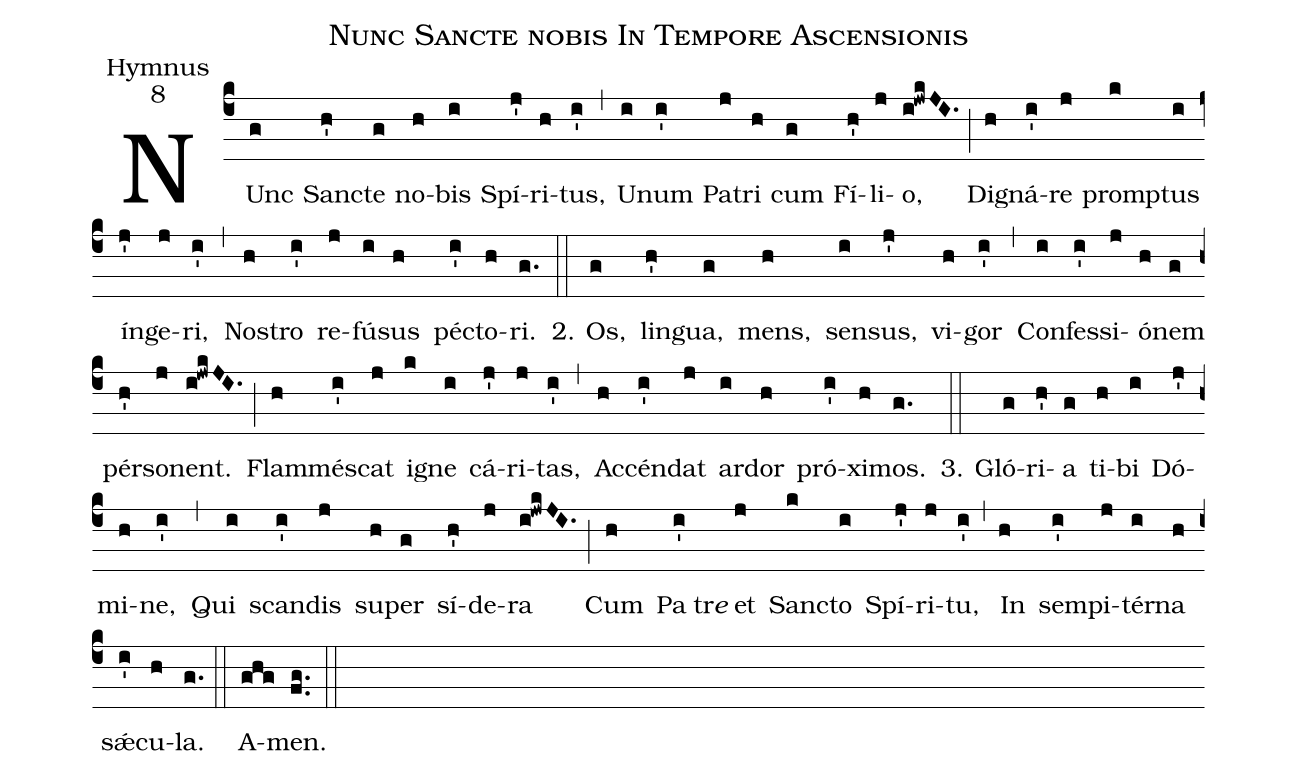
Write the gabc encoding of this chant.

name:Nunc Sancte nobis In Tempore Ascensionis;
office-part:Hymnus;
mode:8;
%%
(c4)NUnc(g) Sanc(h')te(g) no(h)bis(i) Spí(j')ri(h)tus,(i') (,)
U(i)num(i') Pa(j)tri(h) cum(g) Fí(h')li(j)o,(i!jwk/JI.) (;)
Di(h)gná(i')re(j) promp(k)tus(i) ín(j')ge(j)ri,(i') (,)
Nos(h)tro(i') re(j)fú(i)sus(h) péc(i')to(h)ri.(g.) (::)

2. Os,(g) lin(h')gua,(g) mens,(h) sen(i)sus,(j') vi(h)gor(i') (,)
Con(i)fes(i')si(j)ó(h)nem(g) pér(h')so(j)nent.(i!jwk/JI.) (;)
Flam(h)més(i')cat(j) i(k)gne(i) cá(j')ri(j)tas,(i') (,)
Ac(h)cén(i')dat(j) ar(i)dor(h) pró(i')xi(h)mos.(g.) (::)

3. Gló(g)ri(h')a(g) ti(h)bi(i) Dó(j')mi(h)ne,(i') (,)
Qui(i) scan(i')dis(j) su(h)per(g) sí(h')de(j)ra(i!jwk/JI.) (;)
Cum(h) Pa(i')tr<i>e</i>() et(j) Sanc(k)to(i) Spí(j')ri(j)tu,(i') (,)
In(h) sem(i')pi(j)tér(i)na(h) sǽ(i')cu(h)la.(g.) (::)
A(ghg)men.(fg..) (::)
